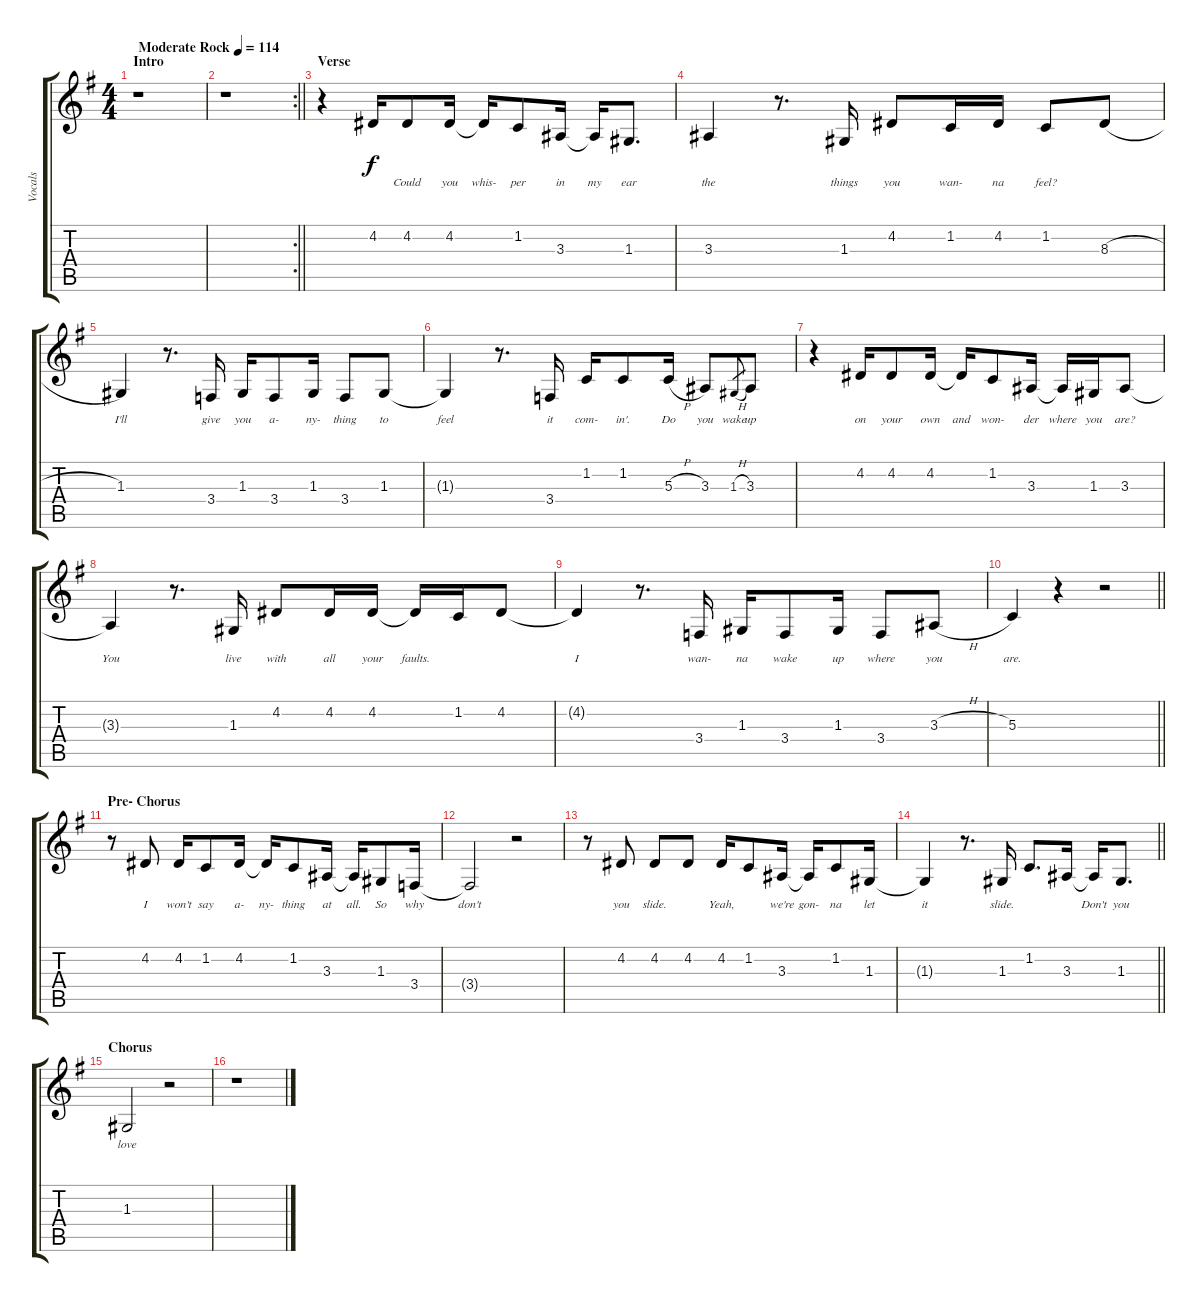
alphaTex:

\track ("Vocals" "Vocals") {instrument lead8bassandlead}
\staff {score tabs}
\tuning (E4 B3 G3 D3 A2 E2) {hide}
\ts (4 4)
\section ("" "Intro")
\tempo (114 "Moderate Rock")
\clef g2
\ks g
r.1{dy f instrument lead8bassandlead} |
\rc 2
\barLineRight lightlight
r.1 |
\section ("" "Verse")
r.4 4.2.16{lyrics (0 "") lyrics (1 "") lyrics (2 "") lyrics (3 "") lyrics (4 "")} 4.2.8{lyrics (0 "Could") lyrics (1 "") lyrics (2 "") lyrics (3 "") lyrics (4 "")} 4.2.16{lyrics (0 "you") lyrics (1 "") lyrics (2 "") lyrics (3 "") lyrics (4 "")} 4.2{t}.16{lyrics (0 "whis-") lyrics (1 "") lyrics (2 "") lyrics (3 "") lyrics (4 "")} 1.2.8{lyrics (0 "per") lyrics (1 "") lyrics (2 "") lyrics (3 "") lyrics (4 "")} 3.3.16{lyrics (0 "in") lyrics (1 "") lyrics (2 "") lyrics (3 "") lyrics (4 "")} 3.3{t}.16{lyrics (0 "my") lyrics (1 "") lyrics (2 "") lyrics (3 "") lyrics (4 "")} 1.3.8{d lyrics (0 "ear") lyrics (1 "") lyrics (2 "") lyrics (3 "") lyrics (4 "")} |
3.3.4{lyrics (0 "the") lyrics (1 "") lyrics (2 "") lyrics (3 "") lyrics (4 "")} r.8{d} 1.3.16{lyrics (0 "things") lyrics (1 "") lyrics (2 "") lyrics (3 "") lyrics (4 "")} 4.2.8{lyrics (0 "you") lyrics (1 "") lyrics (2 "") lyrics (3 "") lyrics (4 "")} 1.2.16{lyrics (0 "wan-") lyrics (1 "") lyrics (2 "") lyrics (3 "") lyrics (4 "")} 4.2.16{lyrics (0 "na") lyrics (1 "") lyrics (2 "") lyrics (3 "") lyrics (4 "")} 1.2.8{lyrics (0 "feel?") lyrics (1 "") lyrics (2 "") lyrics (3 "") lyrics (4 "")} 8.3{h}.8{lyrics (0 "") lyrics (1 "") lyrics (2 "") lyrics (3 "") lyrics (4 "")} |
1.3.4{lyrics (0 "I'll") lyrics (1 "") lyrics (2 "") lyrics (3 "") lyrics (4 "")} r.8{d} 3.4.16{lyrics (0 "give") lyrics (1 "") lyrics (2 "") lyrics (3 "") lyrics (4 "")} 1.3.16{lyrics (0 "you") lyrics (1 "") lyrics (2 "") lyrics (3 "") lyrics (4 "")} 3.4.8{lyrics (0 "a-") lyrics (1 "") lyrics (2 "") lyrics (3 "") lyrics (4 "")} 1.3.16{lyrics (0 "ny-") lyrics (1 "") lyrics (2 "") lyrics (3 "") lyrics (4 "")} 3.4.8{lyrics (0 "thing") lyrics (1 "") lyrics (2 "") lyrics (3 "") lyrics (4 "")} 1.3.8{lyrics (0 "to") lyrics (1 "") lyrics (2 "") lyrics (3 "") lyrics (4 "")} |
1.3{t}.4{lyrics (0 "feel") lyrics (1 "") lyrics (2 "") lyrics (3 "") lyrics (4 "")} r.8{d} 3.4.16{lyrics (0 "it") lyrics (1 "") lyrics (2 "") lyrics (3 "") lyrics (4 "")} 1.2.16{lyrics (0 "com-") lyrics (1 "") lyrics (2 "") lyrics (3 "") lyrics (4 "")} 1.2.8{lyrics (0 "in'.") lyrics (1 "") lyrics (2 "") lyrics (3 "") lyrics (4 "")} 5.3{h}.16{lyrics (0 "Do") lyrics (1 "") lyrics (2 "") lyrics (3 "") lyrics (4 "")} 3.3.8{lyrics (0 "you") lyrics (1 "") lyrics (2 "") lyrics (3 "") lyrics (4 "")} 1.3{h}.8{lyrics (0 "wake") lyrics (1 "") lyrics (2 "") lyrics (3 "") lyrics (4 "") gr} 3.3.8{lyrics (0 "up") lyrics (1 "") lyrics (2 "") lyrics (3 "") lyrics (4 "")} |
r.4 4.2.16{lyrics (0 "on") lyrics (1 "") lyrics (2 "") lyrics (3 "") lyrics (4 "")} 4.2.8{lyrics (0 "your") lyrics (1 "") lyrics (2 "") lyrics (3 "") lyrics (4 "")} 4.2.16{lyrics (0 "own") lyrics (1 "") lyrics (2 "") lyrics (3 "") lyrics (4 "")} 4.2{t}.16{lyrics (0 "and") lyrics (1 "") lyrics (2 "") lyrics (3 "") lyrics (4 "")} 1.2.8{lyrics (0 "won-") lyrics (1 "") lyrics (2 "") lyrics (3 "") lyrics (4 "")} 3.3.16{lyrics (0 "der") lyrics (1 "") lyrics (2 "") lyrics (3 "") lyrics (4 "")} 3.3{t}.16{lyrics (0 "where") lyrics (1 "") lyrics (2 "") lyrics (3 "") lyrics (4 "")} 1.3.16{lyrics (0 "you") lyrics (1 "") lyrics (2 "") lyrics (3 "") lyrics (4 "")} 3.3.8{lyrics (0 "are?") lyrics (1 "") lyrics (2 "") lyrics (3 "") lyrics (4 "")} |
3.3{t}.4{lyrics (0 "You") lyrics (1 "") lyrics (2 "") lyrics (3 "") lyrics (4 "")} r.8{d} 1.3.16{lyrics (0 "live") lyrics (1 "") lyrics (2 "") lyrics (3 "") lyrics (4 "")} 4.2.8{lyrics (0 "with") lyrics (1 "") lyrics (2 "") lyrics (3 "") lyrics (4 "")} 4.2.16{lyrics (0 "all") lyrics (1 "") lyrics (2 "") lyrics (3 "") lyrics (4 "")} 4.2.16{lyrics (0 "your") lyrics (1 "") lyrics (2 "") lyrics (3 "") lyrics (4 "")} 4.2{t}.16{lyrics (0 "faults.") lyrics (1 "") lyrics (2 "") lyrics (3 "") lyrics (4 "")} 1.2.16{lyrics (0 "") lyrics (1 "") lyrics (2 "") lyrics (3 "") lyrics (4 "")} 4.2.8{lyrics (0 "") lyrics (1 "") lyrics (2 "") lyrics (3 "") lyrics (4 "")} |
4.2{t}.4{lyrics (0 "I") lyrics (1 "") lyrics (2 "") lyrics (3 "") lyrics (4 "")} r.8{d} 3.4.16{lyrics (0 "wan-") lyrics (1 "") lyrics (2 "") lyrics (3 "") lyrics (4 "")} 1.3.16{lyrics (0 "na") lyrics (1 "") lyrics (2 "") lyrics (3 "") lyrics (4 "")} 3.4.8{lyrics (0 "wake") lyrics (1 "") lyrics (2 "") lyrics (3 "") lyrics (4 "")} 1.3.16{lyrics (0 "up") lyrics (1 "") lyrics (2 "") lyrics (3 "") lyrics (4 "")} 3.4.8{lyrics (0 "where") lyrics (1 "") lyrics (2 "") lyrics (3 "") lyrics (4 "")} 3.3{h}.8{lyrics (0 "you") lyrics (1 "") lyrics (2 "") lyrics (3 "") lyrics (4 "")} |
\barLineRight lightlight
5.3.4{lyrics (0 "are.") lyrics (1 "") lyrics (2 "") lyrics (3 "") lyrics (4 "")} r.4 r.2 |
\section ("" "Pre- Chorus")
r.8 4.2.8{lyrics (0 "I") lyrics (1 "") lyrics (2 "") lyrics (3 "") lyrics (4 "")} 4.2.16{lyrics (0 "won't") lyrics (1 "") lyrics (2 "") lyrics (3 "") lyrics (4 "")} 1.2.8{lyrics (0 "say") lyrics (1 "") lyrics (2 "") lyrics (3 "") lyrics (4 "")} 4.2.16{lyrics (0 "a-") lyrics (1 "") lyrics (2 "") lyrics (3 "") lyrics (4 "")} 4.2{t}.16{lyrics (0 "ny-") lyrics (1 "") lyrics (2 "") lyrics (3 "") lyrics (4 "")} 1.2.8{lyrics (0 "thing") lyrics (1 "") lyrics (2 "") lyrics (3 "") lyrics (4 "")} 3.3.16{lyrics (0 "at") lyrics (1 "") lyrics (2 "") lyrics (3 "") lyrics (4 "")} 3.3{t}.16{lyrics (0 "all.") lyrics (1 "") lyrics (2 "") lyrics (3 "") lyrics (4 "")} 1.3.8{lyrics (0 "So") lyrics (1 "") lyrics (2 "") lyrics (3 "") lyrics (4 "")} 3.4.16{lyrics (0 "why") lyrics (1 "") lyrics (2 "") lyrics (3 "") lyrics (4 "")} |
3.4{t}.2{lyrics (0 "don't") lyrics (1 "") lyrics (2 "") lyrics (3 "") lyrics (4 "")} r.2 |
r.8 4.2.8{lyrics (0 "you") lyrics (1 "") lyrics (2 "") lyrics (3 "") lyrics (4 "")} 4.2.8{lyrics (0 "slide.") lyrics (1 "") lyrics (2 "") lyrics (3 "") lyrics (4 "")} 4.2.8{lyrics (0 "") lyrics (1 "") lyrics (2 "") lyrics (3 "") lyrics (4 "")} 4.2.16{lyrics (0 "Yeah,") lyrics (1 "") lyrics (2 "") lyrics (3 "") lyrics (4 "")} 1.2.8{lyrics (0 "") lyrics (1 "") lyrics (2 "") lyrics (3 "") lyrics (4 "")} 3.3.16{lyrics (0 "we're") lyrics (1 "") lyrics (2 "") lyrics (3 "") lyrics (4 "")} 3.3{t}.16{lyrics (0 "gon-") lyrics (1 "") lyrics (2 "") lyrics (3 "") lyrics (4 "")} 1.2.8{lyrics (0 "na") lyrics (1 "") lyrics (2 "") lyrics (3 "") lyrics (4 "")} 1.3.16{lyrics (0 "let") lyrics (1 "") lyrics (2 "") lyrics (3 "") lyrics (4 "")} |
\barLineRight lightlight
1.3{t}.4{lyrics (0 "it") lyrics (1 "") lyrics (2 "") lyrics (3 "") lyrics (4 "")} r.8{d} 1.3.16{lyrics (0 "slide.") lyrics (1 "") lyrics (2 "") lyrics (3 "") lyrics (4 "")} 1.2.8{d lyrics (0 "") lyrics (1 "") lyrics (2 "") lyrics (3 "") lyrics (4 "")} 3.3.16{lyrics (0 "") lyrics (1 "") lyrics (2 "") lyrics (3 "") lyrics (4 "")} 3.3{t}.16{lyrics (0 "Don't") lyrics (1 "") lyrics (2 "") lyrics (3 "") lyrics (4 "")} 1.3.8{d lyrics (0 "you") lyrics (1 "") lyrics (2 "") lyrics (3 "") lyrics (4 "")} |
\section ("" "Chorus")
1.3.2{lyrics (0 "love") lyrics (1 "") lyrics (2 "") lyrics (3 "") lyrics (4 "")} r.2 |
r.1
